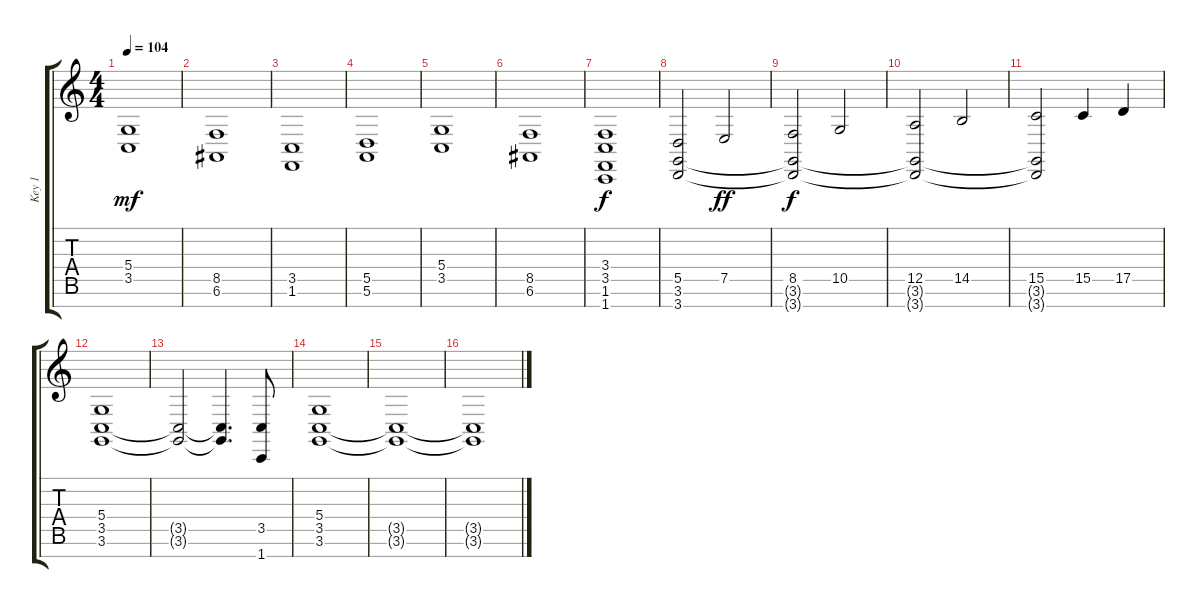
\track ("Key 1 " "Key 1 ") {instrument pad2warm}
\staff {score tabs}
\tuning (E4 B3 G3 D3 A2 E2 B1) {hide}
\ts (4 4)
\tempo 104
\clef g2
\ks c
(5.4 3.5).1{dy mf} |
(8.5 6.6).1 |
(3.5 1.6).1 |
(5.5 5.6).1 |
(5.4 3.5).1 |
(8.5 6.6).1 |
(3.4 3.5 1.6 1.7).1{dy f} |
(5.5 3.6 3.7).2 7.5.2{dy ff} |
(8.5 3.6{t} 3.7{t}).2{dy f} 10.5.2 |
(12.5 3.6{t} 3.7{t}).2 14.5.2 |
(15.5 3.6{t} 3.7{t}).2 15.5.4 17.5.4 |
(5.4 3.5 3.6).1 |
(3.5{t} 3.6{t}).2 (3.5{t} 3.6{t}).4{d} (3.5 1.7).8 |
(5.4 3.5 3.6).1 |
(3.5{t} 3.6{t}).1 |
(3.5{t} 3.6{t}).1
